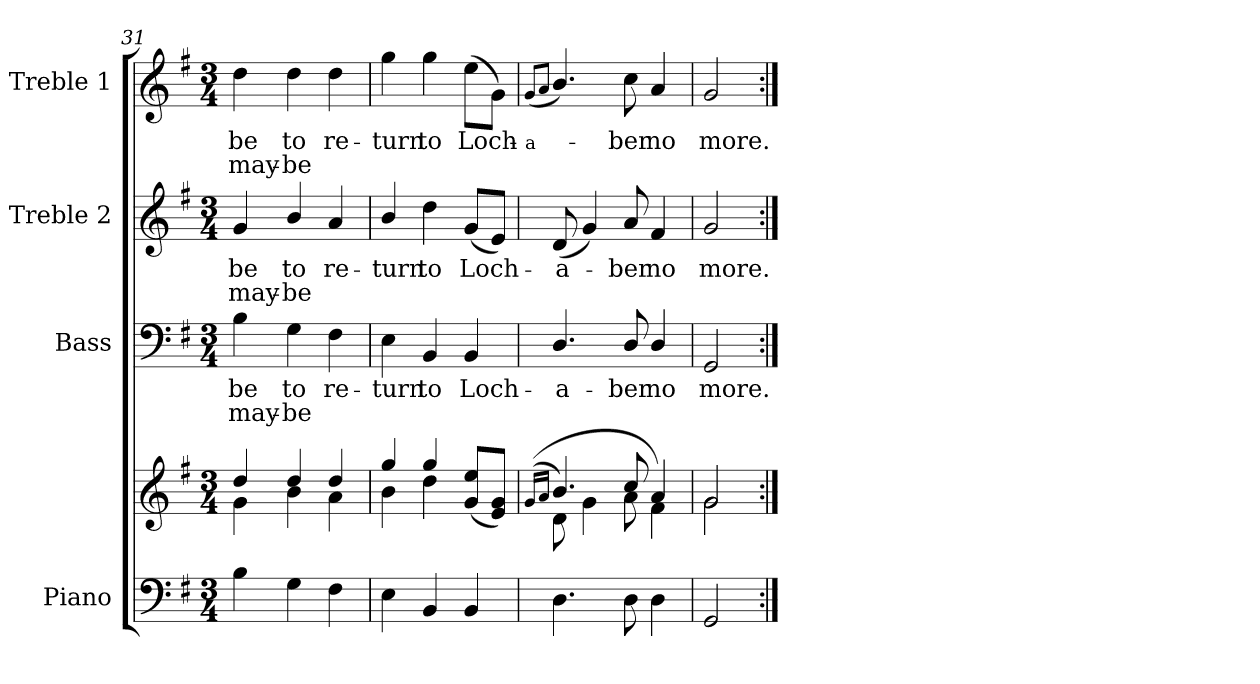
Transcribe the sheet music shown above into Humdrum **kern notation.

**kern	**kern	**kern	**text	**text	**kern	**text	**text	**kern	**text	**text
*part4	*part4	*part3	*part3	*part3	*part2	*part2	*part2	*part1	*part1	*part1
*staff5	*staff4	*staff3	*staff3	*staff3	*staff2	*staff2	*staff2	*staff1	*staff1	*staff1
*I"Piano	*	*I"Bass	*	*	*I"Treble 2	*	*	*I"Treble 1	*	*
*I'Pno.	*	*I'B.	*	*	*	*	*	*	*	*
*clefF4	*clefG2	*clefF4	*	*	*clefG2	*	*	*clefG2	*	*
*k[f#]	*k[f#]	*k[f#]	*	*	*k[f#]	*	*	*k[f#]	*	*
*G:	*G:	*G:	*	*	*G:	*	*	*G:	*	*
*M3/4	*M3/4	*M3/4	*	*	*M3/4	*	*	*M3/4	*	*
=31	=31	=31	=31	=31	=31	=31	=31	=31	=31	=31
*	*^	*	*	*	*	*	*	*	*	*
!	!	!	!	!LO:LY:b:color=#000000	!LO:LY:b:color=#000000	!	!	!	!	!	!
!	!	!	!	!	!	!	!LO:LY:b:color=#000000	!LO:LY:b:color=#000000	!	!	!
!	!	!	!	!	!	!	!	!	!	!LO:LY:b:color=#000000	!LO:LY:b:color=#000000
4Bi\	4ddi/	4gi\	4Bi\	-be	may-	4gi/	-be	may-	4ddi\	-be	may-
!	!	!	!	!LO:LY:b:color=#000000	!LO:LY:b:color=#000000	!	!	!	!	!	!
!	!	!	!	!	!	!	!LO:LY:b:color=#000000	!LO:LY:b:color=#000000	!	!	!
!	!	!	!	!	!	!	!	!	!	!LO:LY:b:color=#000000	!LO:LY:b:color=#000000
4Gi\	4ddi/	4bi\	4Gi\	to	-be	4bi/	to	-be	4ddi\	to	-be
!	!	!	!	!LO:LY:b:color=#000000	!	!	!	!	!	!	!
!	!	!	!	!	!	!	!LO:LY:b:color=#000000	!	!	!	!
!	!	!	!	!	!	!	!	!	!	!LO:LY:b:color=#000000	!
4F#i\	4ddi/	4ai\	4F#i\	re-	.	4ai/	re-	.	4ddi\	re-	.
=32	=32	=32	=32	=32	=32	=32	=32	=32	=32	=32	=32
!	!	!	!	!LO:LY:b:color=#000000	!	!	!	!	!	!	!
!	!	!	!	!	!	!	!LO:LY:b:color=#000000	!	!	!	!
!	!	!	!	!	!	!	!	!	!	!LO:LY:b:color=#000000	!
4Ei\	4ggi/	4bi\	4Ei\	-turn	.	4bi/	-turn	.	4ggi\	-turn	.
!	!	!	!	!LO:LY:b:color=#000000	!	!	!	!	!	!	!
!	!	!	!	!	!	!	!LO:LY:b:color=#000000	!	!	!	!
!	!	!	!	!	!	!	!	!	!	!LO:LY:b:color=#000000	!
4BBi/	4ggi/	4ddi\	4BBi/	to	.	4ddi\	to	.	4ggi\	to	.
!	!	!	!	!LO:LY:b:color=#000000	!	!	!	!	!	!	!
!	!	!	!	!	!	!	!LO:LY:b:color=#000000	!	!	!	!
!	!	!	!	!	!	!	!	!	!	!LO:LY:b:color=#000000	!
4BBi/	(8gi/ 8eeiL	4ryy	4BBi/	Loch-	.	(8gi/L	Loch-	.	(8eei\L	Loch-	.
.	8ei/ 8giJ)	.	.	.	.	8ei/J)	.	.	8gi\J)	.	.
=33	=33	=33	=33	=33	=33	=33	=33	=33	=33	=33	=33
!	!	!	!	!	!	!	!	!	!	!LO:LY:b:color=#000000	!
.	((16qgi/LL	.	.	.	.	.	.	.	(8qgi/L	-a-	.
.	16qai/JJ	.	.	.	.	.	.	.	8qai/J	.	.
!	!	!	!	!LO:LY:b:color=#000000	!	!	!	!	!	!	!
!	!	!	!	!	!	!	!LO:LY:b:color=#000000	!	!	!	!
4.Di\	4.bi/)	8di\	4.Di/	-a-	.	(8di/	-a-	.	4.bi/)	.	.
.	.	4gi\	.	.	.	4gi/)	.	.	.	.	.
!	!	!	!	!LO:LY:b:color=#000000	!	!	!	!	!	!	!
!	!	!	!	!	!	!	!LO:LY:b:color=#000000	!	!	!	!
!	!	!	!	!	!	!	!	!	!	!LO:LY:b:color=#000000	!
8Di\	8cci/	8ai\	8Di/	-ber	.	8ai/	-ber	.	8cci\	-ber	.
!	!	!	!	!LO:LY:b:color=#000000	!	!	!	!	!	!	!
!	!	!	!	!	!	!	!LO:LY:b:color=#000000	!	!	!	!
!	!	!	!	!	!	!	!	!	!	!LO:LY:b:color=#000000	!
4Di\	4ai/)	4f#i\	4Di/	no	.	4f#i/	no	.	4ai/	no	.
=34	=34	=34	=34	=34	=34	=34	=34	=34	=34	=34	=34
!	!	!	!	!LO:LY:b:color=#000000	!	!	!	!	!	!	!
!	!	!	!	!	!	!	!LO:LY:b:color=#000000	!	!	!	!
!	!	!	!	!	!	!	!	!	!	!LO:LY:b:color=#000000	!
2GGi/	2gi/	2gi\	2GGi/	more.	.	2gi/	more.	.	2gi/	more.	.
*	*v	*v	*	*	*	*	*	*	*	*	*
=:|!	=:|!	=:|!	=:|!	=:|!	=:|!	=:|!	=:|!	=:|!	=:|!	=:|!
*-	*-	*-	*-	*-	*-	*-	*-	*-	*-	*-
